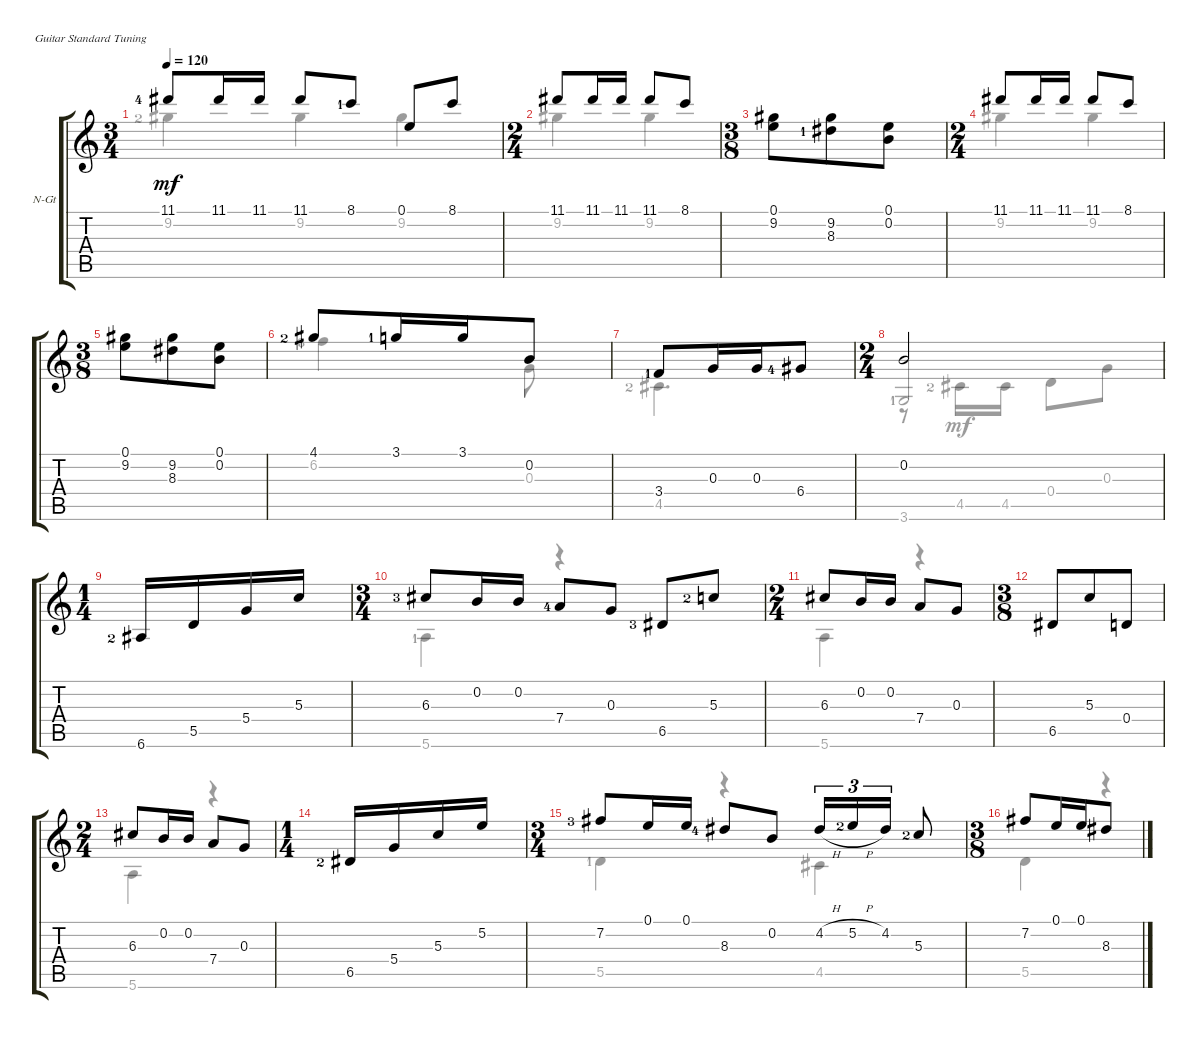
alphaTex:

\defaultSystemsLayout 4
\bracketExtendMode groupsimilarinstruments
\firstSystemTrackNameOrientation horizontal
\otherSystemsTrackNameOrientation horizontal
\track ("Nylon Guitar" "N-Gt") {instrument acousticguitarnylon}
\staff {score tabs}
\tuning (E4 B3 G3 D3 A2 E2)
\voice
\ts (3 4)
\tempo 120
\clef g2
\ks c
11.1{lf 5}.8{dy mf instrument acousticguitarnylon} 11.1.16 11.1.16 11.1.8 8.1{lf 2}.8 0.1.8 8.1.8 |
\ts (2 4)
11.1.8 11.1.16 11.1.16 11.1.8 8.1.8 |
\ts (3 8)
(0.1 9.2).8 (8.3{lf 2} 9.2).8 (0.1 0.2).8 |
\ts (2 4)
11.1.8 11.1.16 11.1.16 11.1.8 8.1.8 |
\ts (3 8)
(0.1 9.2).8 (8.3 9.2).8 (0.1 0.2).8 |
4.1{lf 3}.8 3.1{lf 2}.16 3.1.16 0.2.8 |
3.4{lf 2}.8 0.3.16 0.3.16 6.4{lf 5}.8 |
\ts (2 4)
0.2.2 |
\ts (1 4)
6.6{lf 3}.16 5.5.16 5.4.16 5.3.16 |
\ts (3 4)
6.3{lf 4}.8 0.2.16 0.2.16 7.4{lf 5}.8 0.3.8 6.5{lf 4}.8 5.3{lf 3}.8 |
\ts (2 4)
6.3.8 0.2.16 0.2.16 7.4.8 0.3.8 |
\ts (3 8)
6.5.8 5.3.8 0.4.8 |
\ts (2 4)
6.3.8 0.2.16 0.2.16 7.4.8 0.3.8 |
\ts (1 4)
6.5{lf 3}.16 5.4.16 5.3.16 5.2.16 |
\ts (3 4)
7.2{lf 4}.8 0.1.16 0.1.16 8.3{lf 5}.8 0.2.8 4.2{h}.16{tu (3 2)} 5.2{h lf 3}.16{tu (3 2)} 4.2.16{tu (3 2)} 5.3{lf 3}.8 |
\ts (3 8)
7.2.8 0.1.16 0.1.16 8.3.8
\voice
\clef g2
\ottava regular
\simile none
\ks c
9.2{lf 3}.4{dy mf} 9.2.4 9.2.4 |
9.2.4 9.2.4 |
|
9.2.4 9.2.4 |
|
6.2{lf 4}.4 0.3.8 |
4.5{lf 3}.4{d} |
3.6{lf 2}.2{beam invert} |
|
5.6{lf 2}.4 r.4 |
5.6.4 r.4 |
|
5.6.4 r.4 |
|
5.5{lf 2}.4 r.4 4.5.4 |
5.5.4 r.4
\voice
\clef g2
\ottava regular
\simile none
\ks c
|
|
|
|
|
|
|
r.8 4.5{lf 3}.16 4.5.16 0.4.8 0.3.8 |
|
|
|
|
|
|
|
